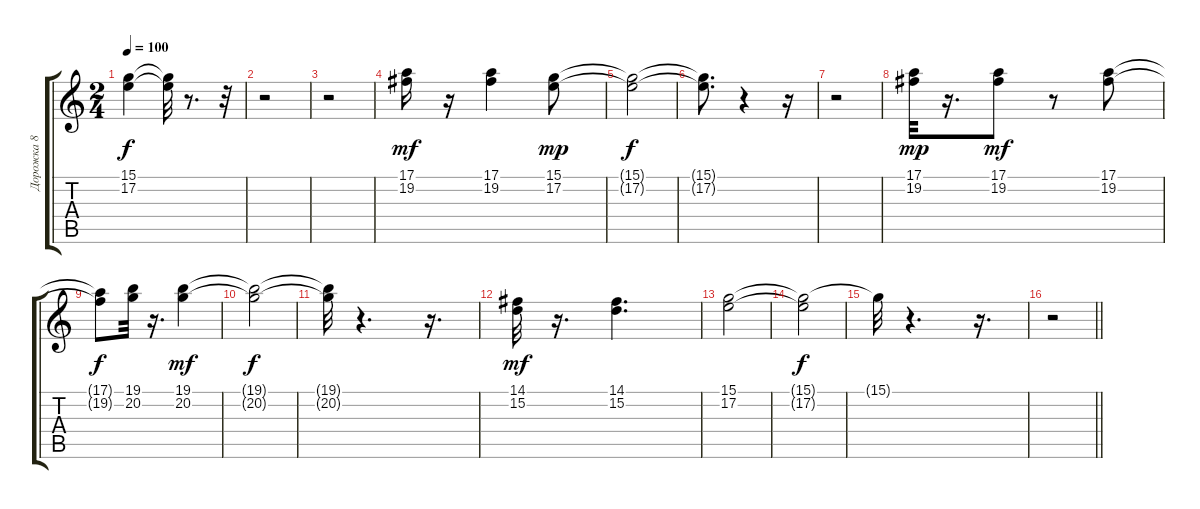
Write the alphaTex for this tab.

\track ("Дорожка 8" "Дорожка 8") {instrument percussiveorgan}
\staff {score tabs}
\tuning (E4 B3 G3 D3 A2 E2) {hide}
\ts (2 4)
\tempo 100
\clef g2
\ks c
(15.1{t} 17.2{t}).4{dy f} (15.1{t} 17.2{t}).32 r.8{d} r.32 |
r.2 |
r.2 |
(17.1 19.2).16{dy mf} r.16 (17.1 19.2).4 (15.1 17.2).8{dy mp} |
(15.1{t} 17.2{t}).2{dy f} |
(15.1{t} 17.2{t}).8{d} r.4 r.16 |
r.2 |
(17.1 19.2).32{dy mp} r.16{d} (17.1 19.2).8{dy mf} r.8 (17.1 19.2).8 |
(17.1{t} 19.2{t}).8{dy f} (19.1 20.2).32 r.16{d} (19.1 20.2).4{dy mf} |
(19.1{t} 20.2{t}).2{dy f} |
(19.1{t} 20.2{t}).32 r.4{d} r.16{d} |
(14.1 15.2).32{dy mf} r.16{d} (14.1 15.2).4{d} |
(15.1 17.2).2 |
(15.1{t} 17.2{t}).2{dy f} |
15.1{t}.32 r.4{d} r.16{d} |
\barLineRight lightlight
r.2
